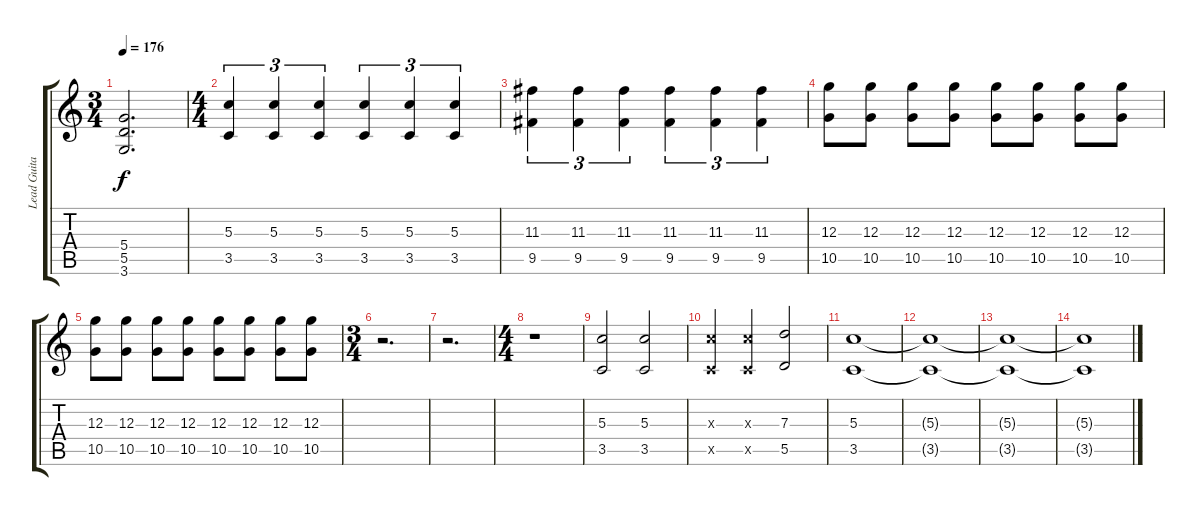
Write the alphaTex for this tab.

\track ("Lead Guitar (Hoopes)" "Lead Guita") {instrument distortionguitar}
\staff {score tabs}
\tuning (E4 B3 G3 D3 A2 E2) {hide}
\ts (3 4)
\tempo 176
\clef g2
\ks c
(5.4{t} 5.5{t} 3.6{t}).2{d dy f} |
\ts (4 4)
(5.3 3.5).4{tu (3 2)} (5.3 3.5).4{tu (3 2)} (5.3 3.5).4{tu (3 2)} (5.3 3.5).4{tu (3 2)} (5.3 3.5).4{tu (3 2)} (5.3 3.5).4{tu (3 2)} |
(11.3 9.5).4{tu (3 2)} (11.3 9.5).4{tu (3 2)} (11.3 9.5).4{tu (3 2)} (11.3 9.5).4{tu (3 2)} (11.3 9.5).4{tu (3 2)} (11.3 9.5).4{tu (3 2)} |
(12.3 10.5).8 (12.3 10.5).8 (12.3 10.5).8 (12.3 10.5).8 (12.3 10.5).8 (12.3 10.5).8 (12.3 10.5).8 (12.3 10.5).8 |
(12.3 10.5).8 (12.3 10.5).8 (12.3 10.5).8 (12.3 10.5).8 (12.3 10.5).8 (12.3 10.5).8 (12.3 10.5).8 (12.3 10.5).8 |
\ts (3 4)
r.2{d} |
r.2{d} |
\ts (4 4)
r.1 |
(5.3 3.5).2 (5.3 3.5).2 |
(5.3{x} 3.5{x}).4 (5.3{x} 3.5{x}).4 (7.3 5.5).2 |
(5.3 3.5).1 |
(5.3{t} 3.5{t}).1 |
(5.3{t} 3.5{t}).1 |
(5.3{t} 3.5{t}).1
